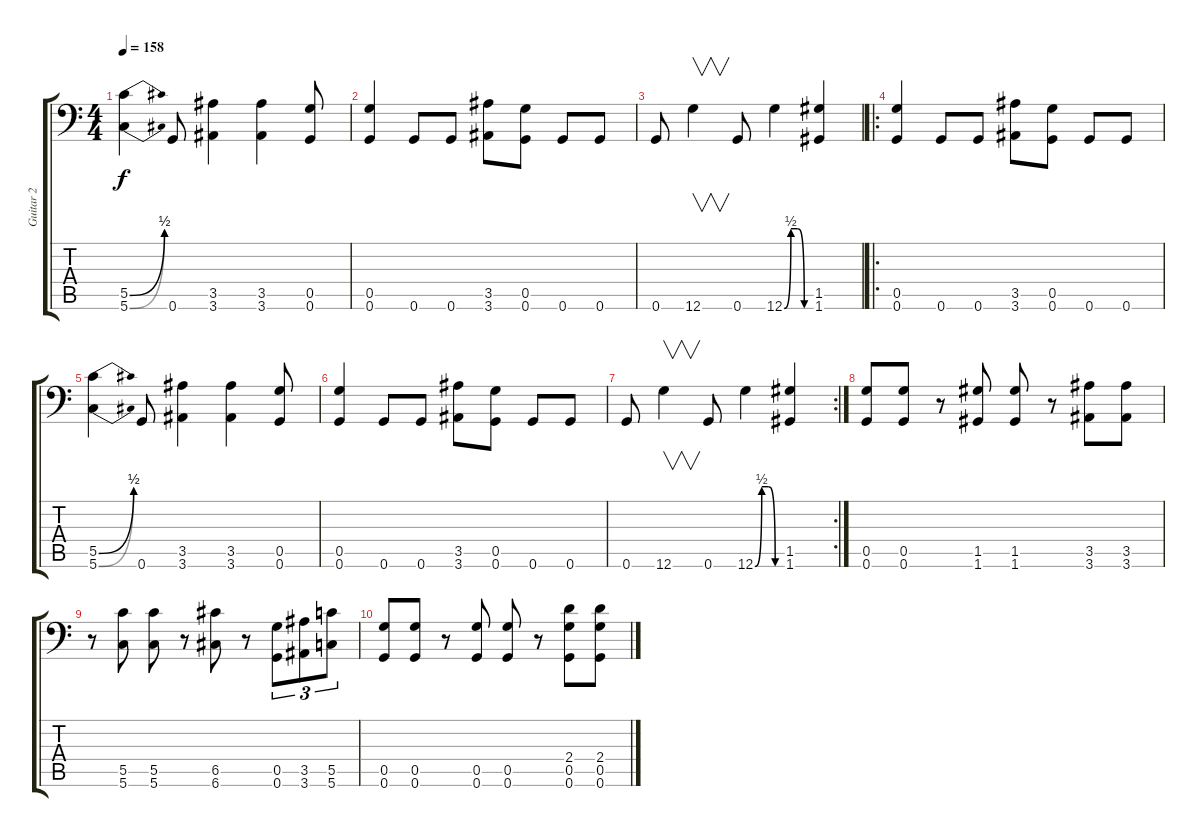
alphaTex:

\track ("Guitar 2" "Guitar 2") {instrument distortionguitar}
\staff {score tabs}
\tuning (D4 A3 F3 C3 G2 G1) {hide}
\ts (4 4)
\tempo 158
\clef f4
\ks c
(5.5{be (bend 0 0 60 2)} 5.6{be (bend 0 0 60 2)}).4{dy f} 0.6.8 (3.5 3.6).4 (3.5 3.6).4 (0.5 0.6).8 |
(0.5 0.6).4 0.6.8 0.6.8 (3.5 3.6).8 (0.5 0.6).8 0.6.8 0.6.8 |
0.6.8 12.6.4{v} 0.6.8 12.6{be (custom 0 0 15 2 30 2 45 0 60 0)}.4 (1.5 1.6).4 |
\ro
(0.5 0.6).4 0.6.8 0.6.8 (3.5 3.6).8 (0.5 0.6).8 0.6.8 0.6.8 |
(5.5{be (bend 0 0 60 2)} 5.6{be (bend 0 0 60 2)}).4 0.6.8 (3.5 3.6).4 (3.5 3.6).4 (0.5 0.6).8 |
(0.5 0.6).4 0.6.8 0.6.8 (3.5 3.6).8 (0.5 0.6).8 0.6.8 0.6.8 |
\rc 2
0.6.8 12.6.4{v} 0.6.8 12.6{be (custom 0 0 15 2 30 2 45 0 60 0)}.4 (1.5 1.6).4 |
(0.5 0.6).8 (0.5 0.6).8 r.8 (1.5 1.6).8 (1.5 1.6).8 r.8 (3.5 3.6).8 (3.5 3.6).8 |
r.8 (5.5 5.6).8 (5.5 5.6).8 r.8 (6.5 6.6).8 r.8 (0.5 0.6).8{tu (3 2)} (3.5 3.6).8{tu (3 2)} (5.5 5.6).8{tu (3 2)} |
(0.5 0.6).8 (0.5 0.6).8 r.8 (0.5 0.6).8 (0.5 0.6).8 r.8 (2.4 0.5 0.6).8 (2.4 0.5 0.6).8
